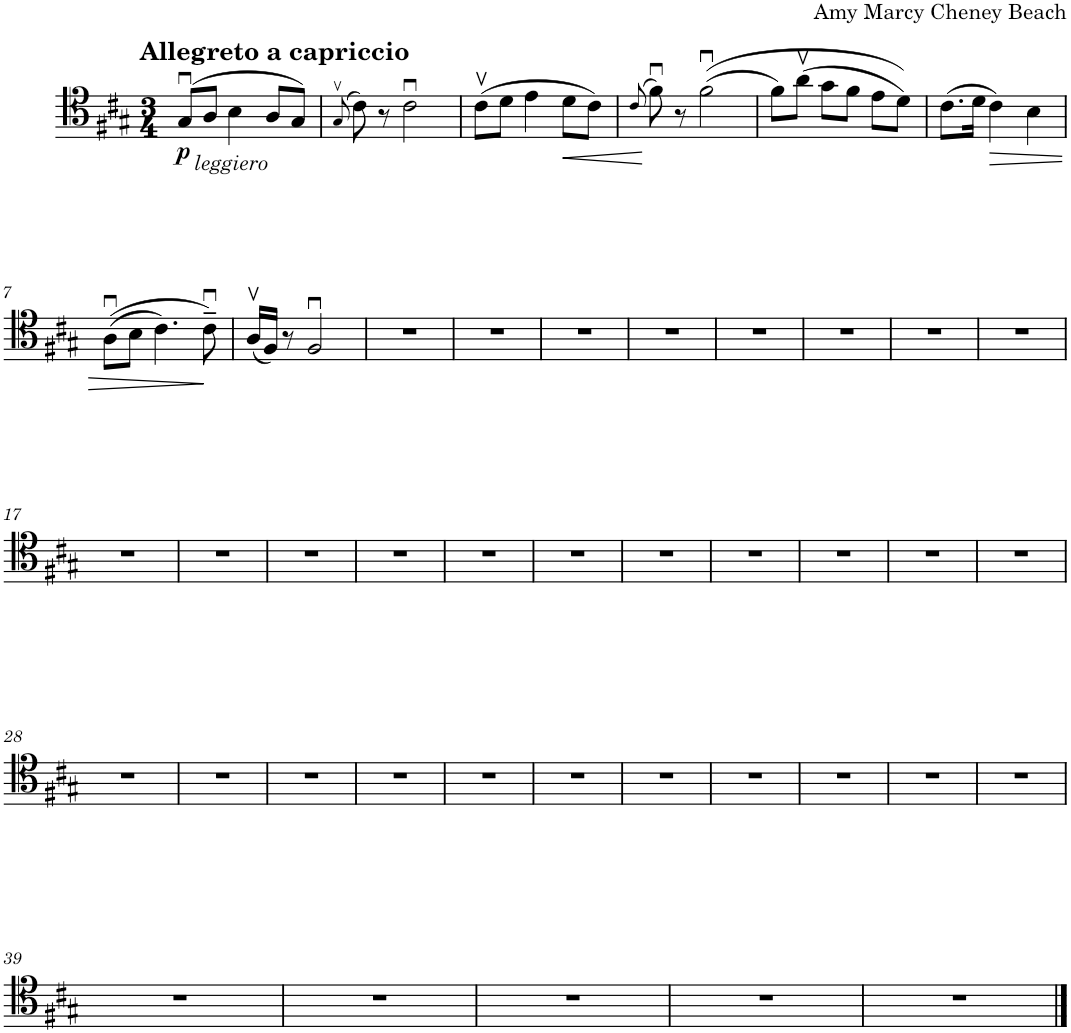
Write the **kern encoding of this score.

**kern	**dynam
*part1	*part1
*staff1	*staff1
*I"Violoncello	*
*I'Vc.	*
*clefC4	*
*k[f#c#g#]	*
*M3/4	*
=1	=1
!LO:TX:a:B:t=Allegreto a capriccio	!
!LO:TX:b:i:t=leggiero	!
!	!LO:DY:b
(8G#u/L	p
8A/J	.
4B\	.
8A/L	.
8G#/J)	.
=2	=2
(>8qG#v/	.
8c#\)	.
8r	.
2c#u\	.
=3	=3
(8c#v\L	.
8d\J	.
4e\	.
!	!LO:HP:b
8d\L	<
8c#\J)	.
=4	=4
(>8qc#/	.
8f#u\)	.
8r	[
((2f#u\	.
=5	=5
8f#\L)	.
(8av\J	.
8g#\L	.
8f#\J	.
8e\L	.
8d\J))	.
=6	=6
(8.c#\L	.
16d\Jk	.
!	!LO:HP:b
4c#\)	>
4B\	.
!!LO:LB:g=z
=7	=7
((8Au\L	.
8B\J	.
4.c#\)	.
8c#u~\)	]
=8	=8
(16Av/LL	.
16F#/JJ)	.
8r	.
2F#u/	.
=9	=9
2.r	.
=10	=10
2.r	.
=11	=11
2.r	.
=12	=12
2.r	.
=13	=13
2.r	.
=14	=14
2.r	.
=15	=15
2.r	.
=16	=16
2.r	.
!!LO:LB:g=z
=17	=17
2.r	.
=18	=18
2.r	.
=19	=19
2.r	.
=20	=20
2.r	.
=21	=21
2.r	.
=22	=22
2.r	.
=23	=23
2.r	.
=24	=24
2.r	.
=25	=25
2.r	.
=26	=26
2.r	.
=27	=27
2.r	.
!!LO:LB:g=z
=28	=28
2.r	.
=29	=29
2.r	.
=30	=30
2.r	.
=31	=31
2.r	.
=32	=32
2.r	.
=33	=33
2.r	.
=34	=34
2.r	.
=35	=35
2.r	.
=36	=36
2.r	.
=37	=37
2.r	.
=38	=38
2.r	.
!!LO:LB:g=z
=39	=39
2.r	.
=40	=40
2.r	.
=41	=41
2.r	.
=42	=42
2.r	.
=43	=43
2.r	.
==	==
*-	*-
